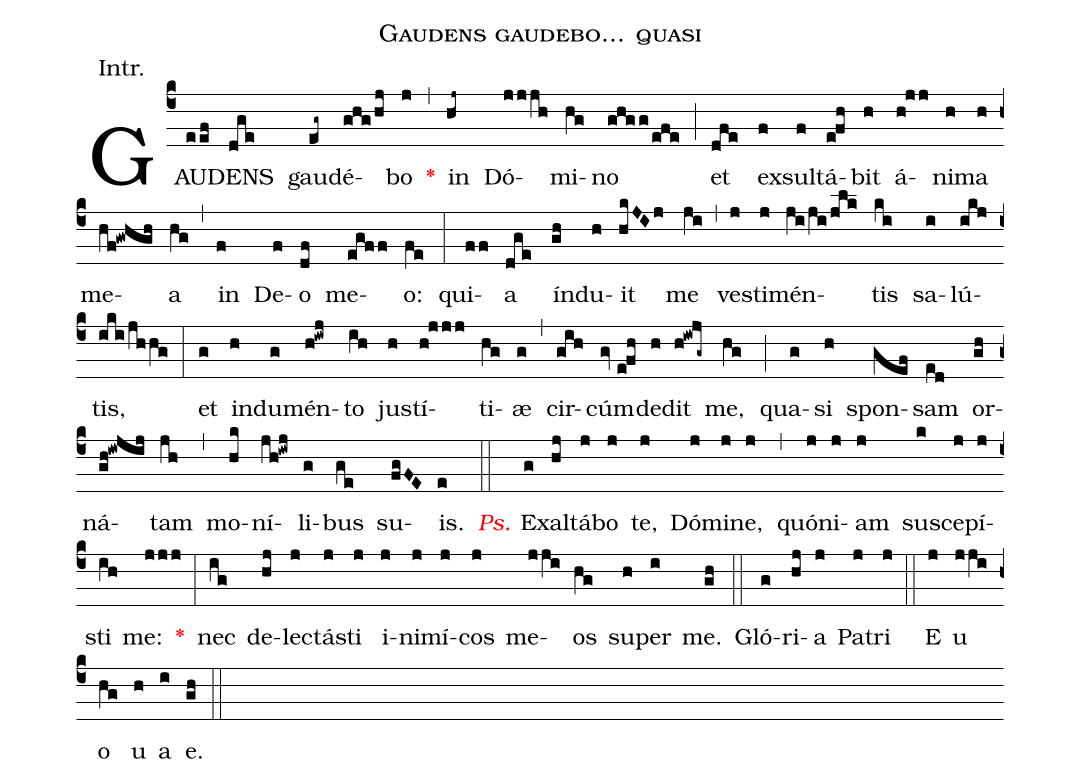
name:Gaudens gaudebo... quasi;
annotation:Intr.;
mode:III.;
office-part:Introit;
%%
(c4) GAU(eef)DENS(dge) gau(eg~)dé(ghg/hj)bo(j) <v>\red{*}</v>(,) in(hj~) Dó(jjjh)mi(hg)no(ghgg/efe) (;) et(dfe) ex(f)sul(f)tá(e!fh)bit(h) á(h!jj)ni(h)ma(h) me(hf!gwhgh)a(hg) (,) in(f) De(f)o(df) me(egff)o:(fe) (:) qui(ff)a(dge) ín(gh)du(h)it(hkJIj) me(ji) (,) ves(j)ti(j)mén(ji/ji/jlk)tis(ki) sa(i)lú(ikj)tis,(iki/jh/hg) (:) et(g) in(h)du(g)mén(h!iwj)to(ih) jus(h)tí(h!jjj)ti(hg)æ(g) (,) cir(gih)cúm(gv//e!fh)de(h)dit(h!iwjg~) me,(hg) (;) qua(g)si(h) spon(gef)sam(ed) or(gh)ná(gh!iwjij)tam(jh) (,) mo(hk)ní(jh!iwj)li(g)bus(ge) su(fgFE)is.(e) (::) <v>\redit{Ps.}</v> Ex(g)al(hj)tá(j)bo(j) te,(j) Dó(j)mi(j)ne,(j) (,) quó(j)ni(j)am(j) su(k)sce(j)pí(j)sti(ih) me:(jjj) <v>\red{*}</v>(:) nec(ig) de(hj)lec(j)tá(j)sti(j) i(j)ni(j)mí(j)cos(j) me(jji)os(hg) su(h)per(i) me.(gh) (::) Gló(g)ri(hj)a(j) Pa(j)tri(j) (::) E(j) u(jji) o(hg) u(h) a(i) e.(gh) (::)
